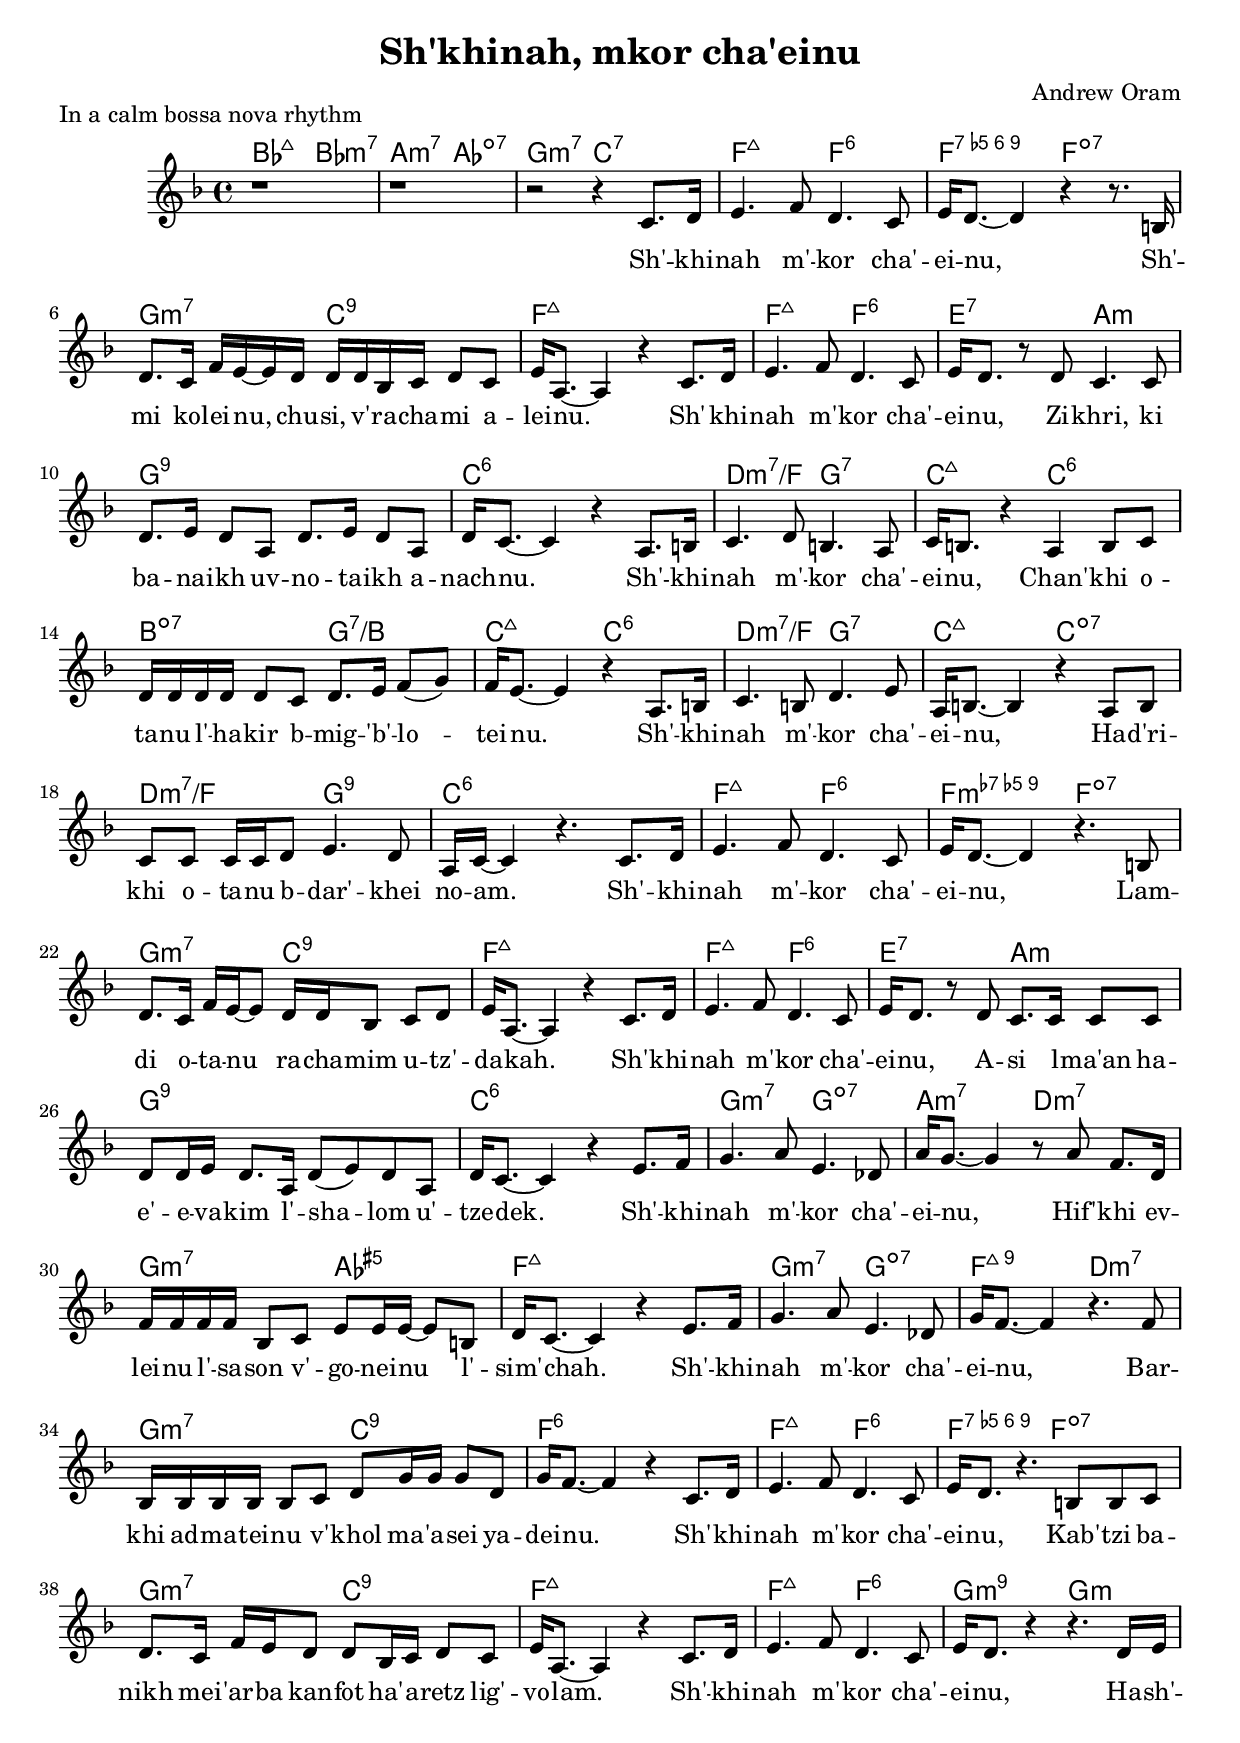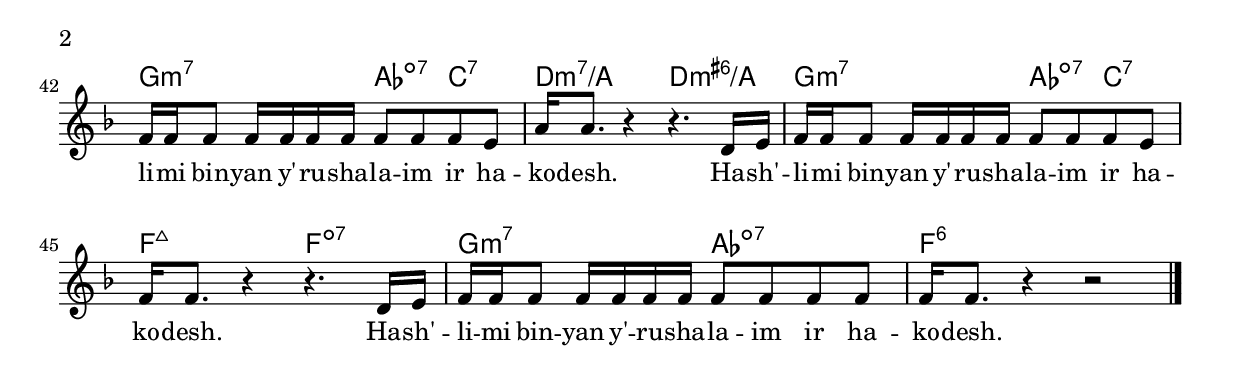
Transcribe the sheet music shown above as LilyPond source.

\header {
  title = "Sh'khinah, mkor cha'einu"
  composer = "Andrew Oram"
}

melody = \relative c' {
  \clef treble
  \key a \major
  \time 4/4

  r1 r1 r2 r4
  e8. fis16 gis4. a8 fis4. e8 gis16 fis8.~ fis4 r4 r8.
  dis16 fis8. e16 a gis~ gis fis16 fis fis d e fis8 e gis16 cis,8.~ cis4 r4
  e8. fis16 gis4. a8 fis4. e8 gis16 fis8. r8
  fis8 e4. e8 fis8. gis16 fis8 cis fis8. gis16 fis8 cis fis16 e8.~ e4 r4
  cis8. dis16 e4. fis8 dis4. cis8 e16 dis8. r4
  cis4 dis8 e8 fis16 fis fis fis fis8 e fis8. gis16 a8( b8) a16 gis8.~ gis4 r4
  cis,8. dis16 e4. dis8 fis4. gis8 cis,16 dis8.~ dis4 r4
  cis8 dis e e e16 e fis8 gis4. fis8 cis16 e16~ e4 r4.
  e8. fis16 gis4. a8 fis4. e8 gis16 fis8.~ fis4 r4.
  dis8 fis8. e16 a16 gis16~ gis8 fis16 fis d8 e fis gis16 cis,8.~ cis4 r4
  e8. fis16 gis4. a8 fis4. e8 gis16 fis8. r8
  fis8 e8. e16 e8 e fis8 fis16 gis16 fis8. cis16 fis8( gis) fis8 cis fis16 e8.~ e4 r4
  gis8. a16 b4. cis8 gis4. f8 cis'16 b8.~ b4 r8
  cis8 a8. fis16 a16 a a a d,8 e gis8 gis16 gis16~ gis8 dis fis16 e8.~ e4 r4
  gis8. a16 b4. cis8 gis4. f8 b16 a8.~ a4 r4.
  a8 d,16 d d d d8 e fis b16 b b8 fis b16 a8.~ a4 r4
  e8. fis16 gis4. a8 fis4. e8 gis16 fis8. r4.
  dis8 dis e fis8. e16 a gis fis8 fis d16 e fis8 e gis16 cis,8.~ cis4 r4
  e8. fis16 gis4. a8 fis4. e8 gis16 fis8. r4 r4.
  fis16 gis a a a8 a16 a a a a8 a a gis cis16 cis8. r4 r4.
  fis,16 gis a a a8 a16 a a a a8 a a gis a16 a8. r4 r4.
  fis16 gis a a a8 a16 a a a a8 a a a a16 a8. r4 r2 \bar "|."
}

text = \lyricmode {
  Sh' -- khi -- nah m' -- kor cha' -- ei -- nu,
  Sh' -- mi ko -- lei -- nu, chu -- si, v' -- ra -- cha -- mi a -- lei -- nu.
  Sh' -- khi -- nah m' -- kor cha' -- ei -- nu,
  Zi -- khri, ki ba -- na -- ikh uv -- no -- ta -- ikh a -- nach -- nu.
  Sh' -- khi -- nah m' -- kor cha' -- ei -- nu,
  Chan' -- khi o -- ta -- nu l' -- ha -- kir b -- mig -- 'b' -- lo -- tei -- nu.
  Sh' -- khi -- nah m' -- kor cha' -- ei -- nu,
  Ha -- d'ri -- khi o -- ta -- nu b -- dar' -- khei no -- am.
  Sh' -- khi -- nah m' -- kor cha' -- ei -- nu,
  Lam -- di o -- ta -- nu ra -- cha -- mim u -- tz' -- da -- kah.
  Sh' -- khi -- nah m' -- kor cha' -- ei -- nu,
  A -- si l -- ma'an ha -- e' -- e -- va -- kim l' -- sha -- lom u' --  tze -- dek.
  Sh' -- khi -- nah m' -- kor cha' -- ei -- nu,
  Hif' -- khi ev -- lei -- nu l' -- sa -- son v' -- go -- nei -- nu l' -- sim' -- chah.
  Sh' -- khi -- nah m' -- kor cha' -- ei -- nu,
  Bar -- khi ad -- ma -- tei -- nu v' -- khol ma -- 'a -- sei ya -- dei -- nu.
  Sh' -- khi -- nah m' -- kor cha' -- ei -- nu,
  Kab' -- tzi ba -- nikh mei -- 'ar -- ba kan -- fot ha' -- a -- retz lig' -- vo -- lam.
  Sh' -- khi -- nah m' -- kor cha' -- ei -- nu,
  Ha -- sh' -- li -- mi bin -- yan y' -- ru -- sha -- la -- im ir ha -- ko -- desh.
  Ha -- sh' -- li -- mi bin -- yan y' -- ru -- sha -- la -- im ir ha -- ko -- desh.
  Ha -- sh' -- li -- mi bin -- yan y' -- ru -- sha -- la -- im ir ha -- ko -- desh.
}

harmonies = \chordmode {
     d2:maj7 d:min3.7 cis:min3.7 c:dim7 b:3-.7 e:7
     a2:maj7 a:6 a:dim5.6.7.9 a:dim7 b2:min3.7 e2:9 a1:maj7
     a2:maj7 a:6 gis:7 cis:min b1:9 e:6
     fis2:min3.7/a b:7 e:maj7 e:6 dis:dim7 b:7/dis e:maj7 e:6
     fis2:min3.7/a b:7 e:maj7 e:dim7 fis:min7/a b:9 e1:6
     a2:maj7 a:6 a:dim7.9 a:dim7 b2:min3.7 e2:9 a1:maj7
     a2:maj7 a:6 gis:7 cis:min b1:9 e:6
     b2:min3.7 b:dim7 cis:min3.7 fis:min3.7 b:min3.7 c:aug5 a1:maj7
     b2:min3.7 b:dim7 a:maj7.9 fis:min3.7 b:min3.7 e:9 a1:6
     a2:maj7 a:6 a:dim5.6.7.9 a:dim7 b2:min3.7 e2:9 a1:maj7
     a2:maj7 a:6 b:min3.7.9 b:min b:min3.7 c4:dim7 e:7 fis2:min3.7/cis fis:min3.6+/cis
     b2:min3.7 c4:dim7 e:7 a2:maj7 a:dim7
     b2:min3.7 c:dim7 a1:6
}

\score {
  <<
    \chords {
       \transpose a f \harmonies
    }
    \new Voice = "one" { \transpose a f \melody
    }
    \new Lyrics \lyricsto "one" \text
  >>
  \layout { }
  \header {
  piece = "In a calm bossa nova rhythm"
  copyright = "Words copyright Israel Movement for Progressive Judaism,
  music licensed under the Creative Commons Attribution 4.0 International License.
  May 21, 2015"
  }
}

\version "2.18.2"
